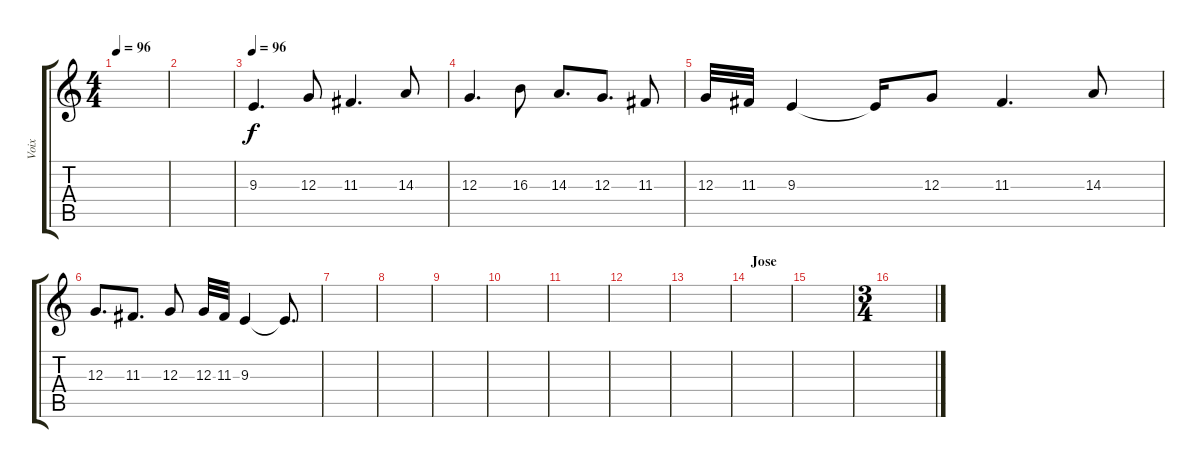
\track ("Voix" "Voix") {instrument lead2sawtooth}
\staff {score tabs}
\tuning (E4 B3 G3 D3 A2 E2) {hide}
\ts (4 4)
\tempo 96
\clef g2
\ks c
|
|
\tempo 96
9.3.4{d} 12.3.8 11.3.4{d} 14.3.8 |
12.3.4{d} 16.3.8 14.3.8{d} 12.3.8{d} 11.3.8 |
12.3.32 11.3.32 9.3.4 9.3{t}.16 12.3.8 11.3.4{d} 14.3.8 |
12.3.8{d} 11.3.8{d} 12.3.8 12.3.32 11.3.32 9.3.4 9.3{t}.8{d} |
|
|
|
|
|
|
|
\section ("" "Jose")
|
|
\ts (3 4)
